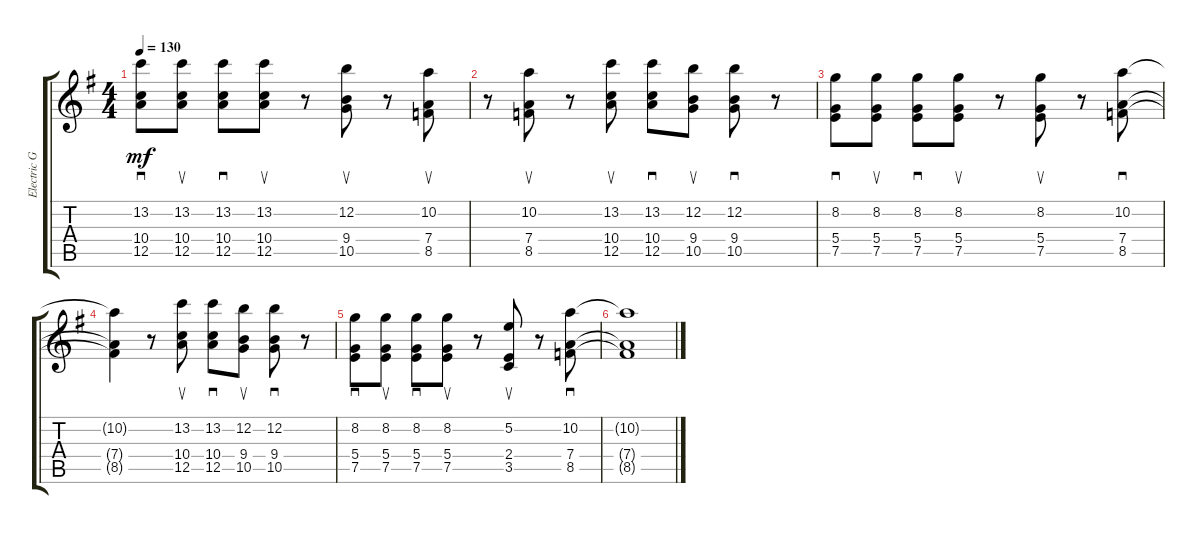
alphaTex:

\track ("Electric Guitar" "Electric G") {instrument electricguitarclean}
\staff {score tabs}
\tuning (E4 B3 G3 D3 A2 E2) {hide}
\ts (4 4)
\tempo 130
\clef g2
\ks g
(13.2 10.4 12.5).8{sd dy mf instrument electricguitarclean} (13.2 10.4 12.5).8{su} (13.2 10.4 12.5).8{sd} (13.2 10.4 12.5).8{su} r.8 (12.2 9.4 10.5).8{su} r.8 (10.2 7.4 8.5).8{su} |
r.8 (10.2 7.4 8.5).8{su} r.8 (13.2 10.4 12.5).8{su} (13.2 10.4 12.5).8{sd} (12.2 9.4 10.5).8{su} (12.2 9.4 10.5).8{sd} r.8 |
(8.2 5.4 7.5).8{sd} (8.2 5.4 7.5).8{su} (8.2 5.4 7.5).8{sd} (8.2 5.4 7.5).8{su} r.8 (8.2 5.4 7.5).8{su} r.8 (10.2 7.4 8.5).8{sd} |
(10.2{t} 7.4{t} 8.5{t}).4 r.8 (13.2 10.4 12.5).8{su} (13.2 10.4 12.5).8{sd} (12.2 9.4 10.5).8{su} (12.2 9.4 10.5).8{sd} r.8 |
(8.2 5.4 7.5).8{sd} (8.2 5.4 7.5).8{su} (8.2 5.4 7.5).8{sd} (8.2 5.4 7.5).8{su} r.8 (5.2 2.4 3.5).8{su} r.8 (10.2 7.4 8.5).8{sd} |
(10.2{t} 7.4{t} 8.5{t}).1
